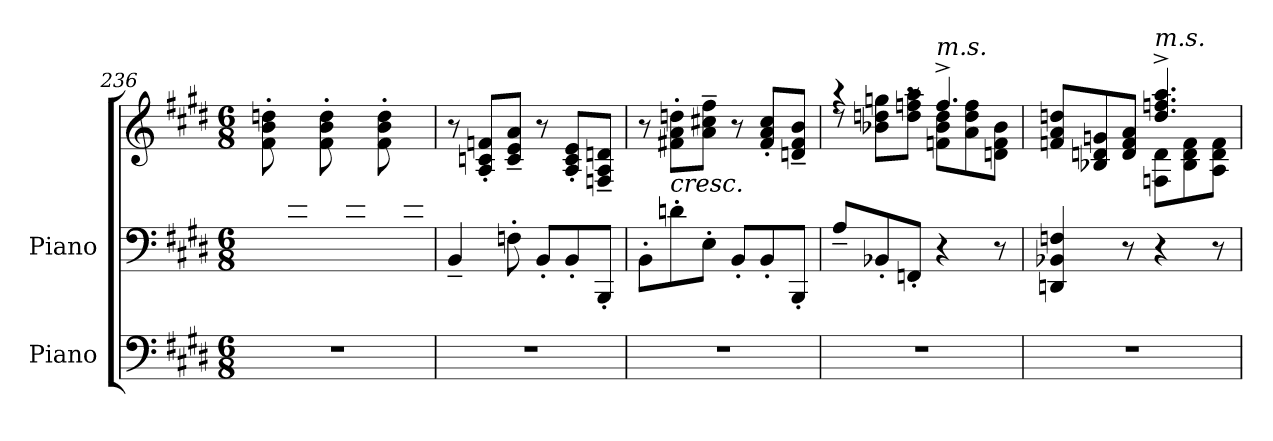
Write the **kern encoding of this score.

**kern	**kern	**kern
*part2	*part1	*part1
*staff3	*staff2	*staff1
*I"Piano	*I"Piano	*
*I'Pno	*I'Pno	*
*clefF4	*clefF4	*clefG2
*k[f#c#g#d#]	*k[f#c#g#d#]	*k[f#c#g#d#]
*M6/8	*M6/8	*M6/8
=236	=236	=236
*	*^	*
2.r	8ryy	8ryy	8f#\' 8b\' 8ddn\'L
.	8Gn/' 8B/' 8e/'	8ryy	8ryy
.	8ryy	8ryy	8f#\' 8b\' 8dd\'
.	8G/' 8B/' 8e/'	8ryy	8ryy
.	8ryy	8ryy	8f#\' 8b\' 8dd\'
.	8G/' 8B/' 8e/'J	8ryy	8ryy
*	*v	*v	*
=237	=237	=237
2.r	4BB~/	8r
.	.	8A/' 8cn/' 8fn/'L
.	8Fn'\	8c/~ 8e/~ 8a/~J
.	8BB'/L	8r
.	8BB'/	8A/' 8c/' 8e/'L
.	8BBB'/J	8Fn/~ 8A/~ 8dn/~J
=238	=238	=238
2.r	8BB'\L	8r
!	!	!LO:TX:b:i:t=cresc.
.	8dn'\	8f#X\' 8a\' 8ddn\'L
.	8E'\J	8a\~ 8cc#X\~ 8ff#\~J
.	8BB'/L	8r
.	8BB'/	8f#/' 8a/' 8cc#/'L
.	8BBB'/J	8dn/~ 8f#/~ 8b/~J
!!LO:LB:g=z
=239	=239	=239
*	*	*^
2.r	8A~/L	4raa	8rdd
.	8BB-X'/	.	8b-X\ 8ddn\ 8ggn\L
.	8FFn'/J	8raa	8dd\ 8ffn\ 8aa\J
!	!	!LO:TX:a:i:t=m.s.	!
.	4r	4.ff^/	8fn\ 8b-\ 8dd\L
.	.	.	8a\ 8dd\ 8ff\
.	8r	.	8dn\ 8f\ 8b-\J
=240	=240	=240	=240
2.r	4DDn/ 4BB-X/ 4Fn/	4ryy	8fn/ 8a/ 8ddn/L
.	.	.	8B-X/ 8dn/ 8gn/
.	8r	8ryy	8d/ 8f/ 8a/J
!	!	!LO:TX:a:i:t=m.s.	!
.	4r	4.dd/^ 4.ffn/^ 4.aa/^	8Fn\ 8d\L
.	.	.	8B-\ 8d\ 8f\
.	8r	.	8A\ 8d\ 8f\J
*	*	*v	*v
=	=	=
*-	*-	*-
